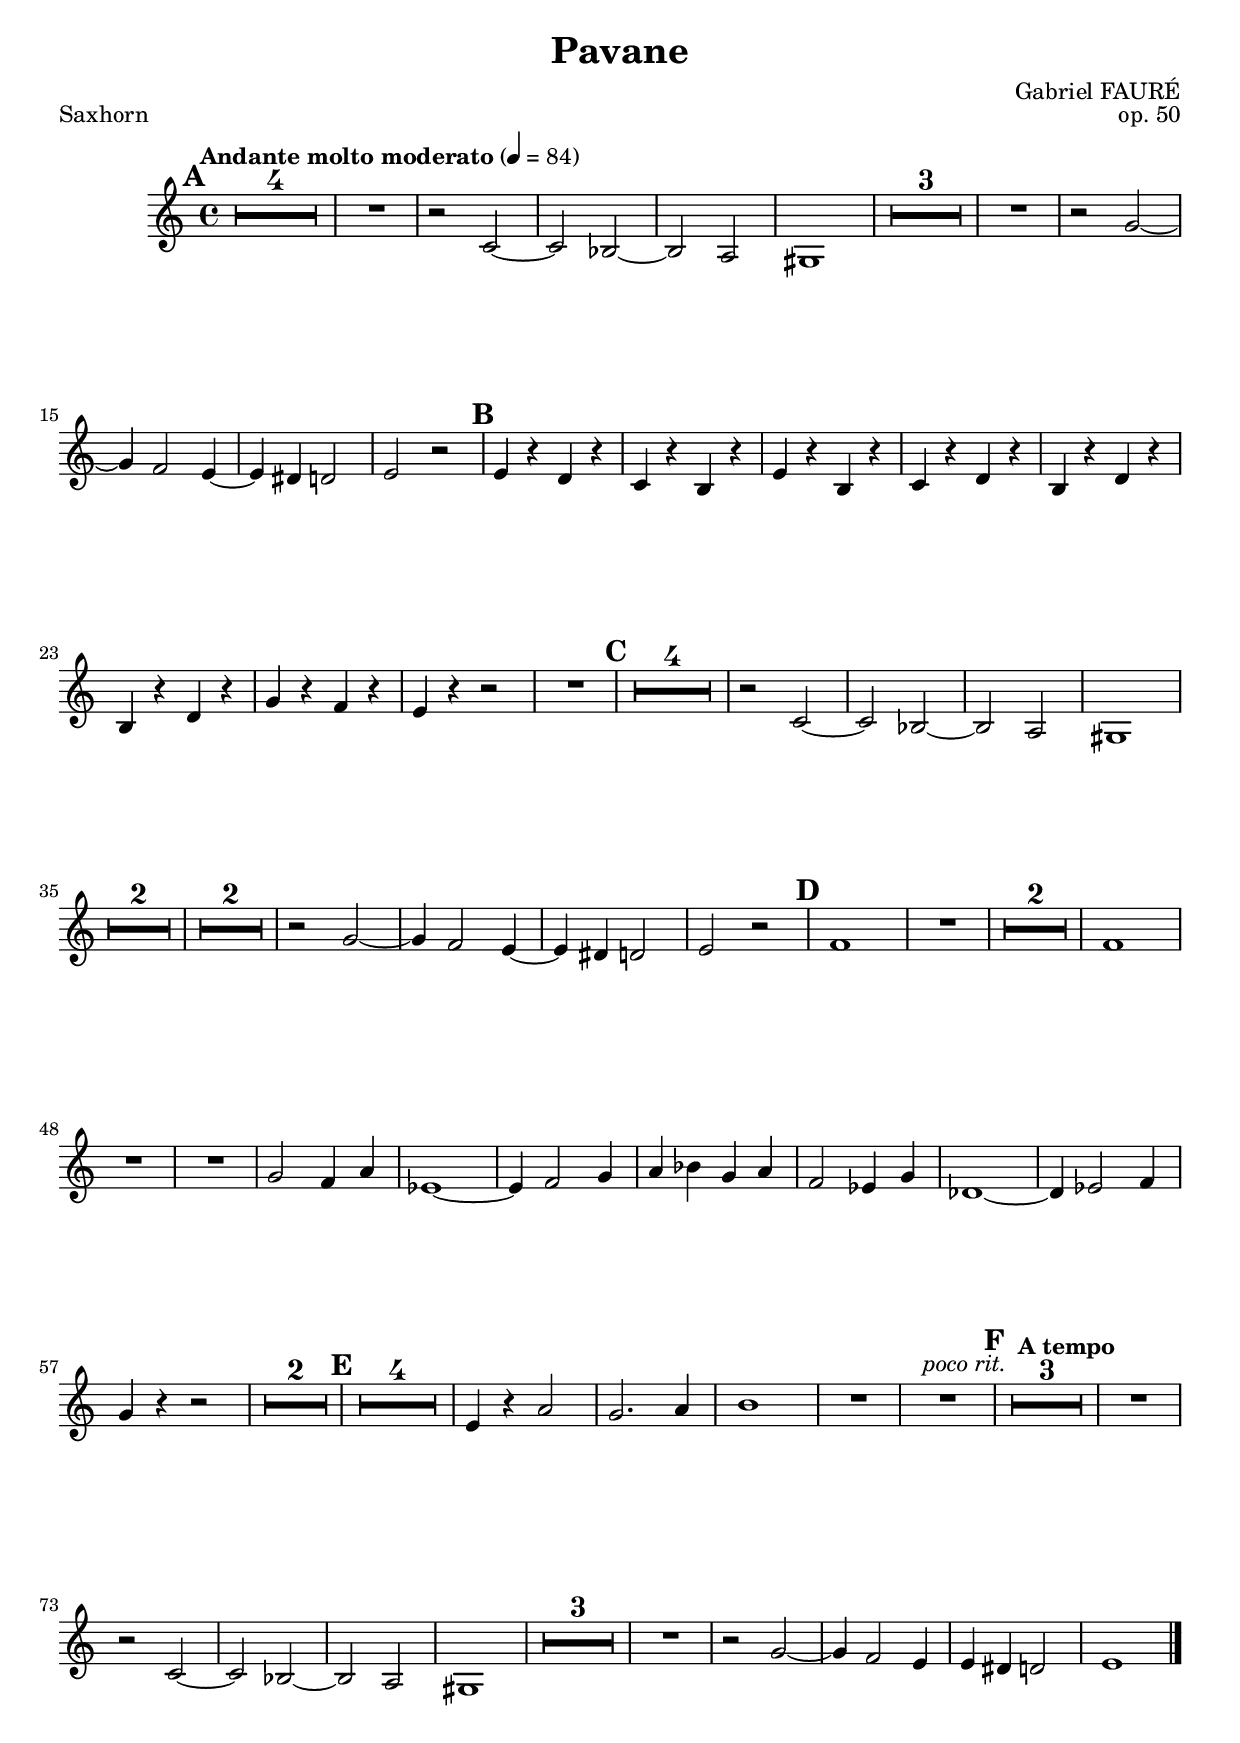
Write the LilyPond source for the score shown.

% Created on Wed Oct 21 20:51:23 CEST 2009
\version "2.13.3"

\include "header.ly"

scorepagebreak = {  } 

    staffSaxhorn = {
    	    	\set Staff.instrumentName = "Saxhorn"
	\set Staff.shortInstrumentName = "saxh."
	\set Staff.midiInstrument = "tuba"
    	    \relative a' {
	\include "part_settings.ly"
\clef "treble" \key a \minor \time 4/4 
    \mark \default
    \tempo "Andante molto moderato" 4=84 
R1*4    | % 5
    R1 | % 6
    r2 c,2 ~ | % 7
    c2 bes2 ~ | % 8
    bes2 a2    | % 9
    gis1 | \barNumberCheck #10
    R1*3    | % 13
    R1 | % 14
    r2 g'2 ~ | % 15
    g4 f2 e4 ~ | % 16
    e4 dis4 d2    | % 17
    e2 r2 | % 18
    \mark \default
    e4 r4 d4 r4 | % 19
    c4 r4 b4 r4 | \barNumberCheck #20
    e4 r4 b4 r4    | % 21
    c4 r4 d4 r4 | % 22
    b4 r4 d4 r4 | % 23
    b4 r4 d4 r4 | % 24
    g4 r4 f4 r4    | % 25
    e4 r4 r2 | % 26
    R1*1    | % 29
    \mark \default
    R1*4 | % 31
    r2 c2 ~ | % 32
    c2 bes2 ~    | % 33
    bes2 a2 | % 34
    gis1 | % 35
    R1*2    | % 37
    R1*2 | % 39
    r2 g'2 ~ | \barNumberCheck #40
    g4 f2 e4 ~    | % 41
    e4 dis4 d2 | % 42
    e2 r2 | % 43
    \mark \default
    f1 | % 44
    R1    | % 45
    R1*2 | % 47
    f1 | % 48
    R1    | % 49
    R1 | \barNumberCheck #50
    g2 f4 a4 | % 51
    es1 ~ | % 52
    es4 f2 g4    | % 53
    a4 bes4 g4 a4 | % 54
    f2 es4 g4 | % 55
    des1 ~    | % 56
    des4 es2 f4 | % 57
    g4 r4 r2 | % 58
    R1*2    | \barNumberCheck #60
    \mark \default
    R1*4    | % 64
    e4 r4 a2 | % 65
    g2. a4 | % 66
    b1 | % 67
    R1    | % 68
    \tempo \markup {\italic \medium "poco rit."} R1*1
    \mark \default
    \tempo "A tempo"
    R1*3    | % 72
    R1 | % 73
    r2 c,2 ~ | % 74
    c2 bes2 ~ | % 75
    bes2 a2    | % 76
    gis1 | % 77
    R1*3    | \barNumberCheck #80
    R1 | % 81
    r2 g'2 ~ | % 82
    g4 f2 e4 | % 83
    e4 dis4 d2    | % 84
    e1 \bar "|."
    }
    }



\book {
\paper {
#(set-paper-size "a4")	
ragged-last-bottom =##f
oddFooterMarkup = \markup {\fill-line {} }
}

\score { 
<< 
\new Staff \with { \remove Instrument_name_engraver } 
\staffSaxhorn
>> 
\header {
piece = "Saxhorn" 
	}  
} 
}
